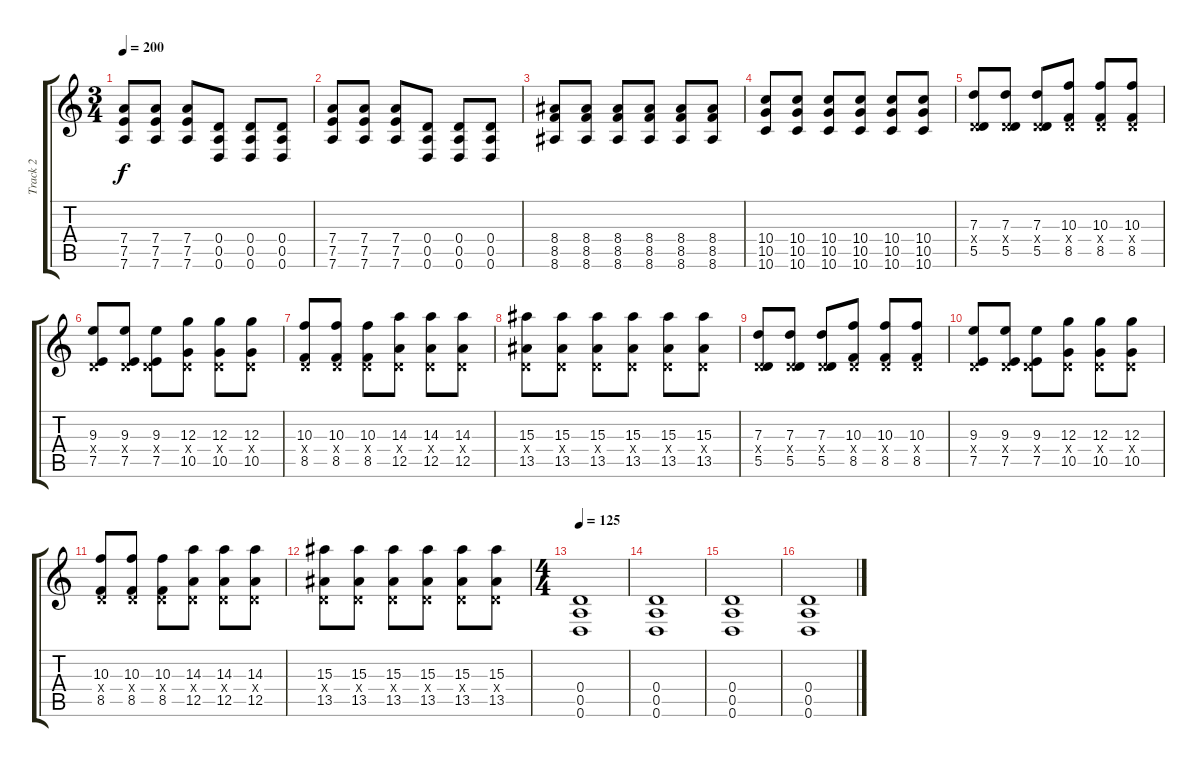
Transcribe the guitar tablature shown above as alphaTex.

\track ("Track 2" "Track 2") {instrument distortionguitar}
\staff {score tabs}
\tuning (E4 B3 G3 D3 A2 D2) {hide}
\ts (3 4)
\tempo 200
\clef g2
\ks c
(7.4 7.5 7.6).8{dy f} (7.4 7.5 7.6).8 (7.4 7.5 7.6).8 (0.4 0.5 0.6).8 (0.4 0.5 0.6).8 (0.4 0.5 0.6).8 |
(7.4 7.5 7.6).8 (7.4 7.5 7.6).8 (7.4 7.5 7.6).8 (0.4 0.5 0.6).8 (0.4 0.5 0.6).8 (0.4 0.5 0.6).8 |
(8.4 8.5 8.6).8 (8.4 8.5 8.6).8 (8.4 8.5 8.6).8 (8.4 8.5 8.6).8 (8.4 8.5 8.6).8 (8.4 8.5 8.6).8 |
(10.4 10.5 10.6).8 (10.4 10.5 10.6).8 (10.4 10.5 10.6).8 (10.4 10.5 10.6).8 (10.4 10.5 10.6).8 (10.4 10.5 10.6).8 |
(7.3 0.4{x} 5.5).8 (7.3 0.4{x} 5.5).8 (7.3 0.4{x} 5.5).8 (10.3 0.4{x} 8.5).8 (10.3 0.4{x} 8.5).8 (10.3 0.4{x} 8.5).8 |
(9.3 0.4{x} 7.5).8 (9.3 0.4{x} 7.5).8 (9.3 0.4{x} 7.5).8 (12.3 0.4{x} 10.5).8 (12.3 0.4{x} 10.5).8 (12.3 0.4{x} 10.5).8 |
(10.3 0.4{x} 8.5).8 (10.3 0.4{x} 8.5).8 (10.3 0.4{x} 8.5).8 (14.3 0.4{x} 12.5).8 (14.3 0.4{x} 12.5).8 (14.3 0.4{x} 12.5).8 |
(15.3 0.4{x} 13.5).8 (15.3 0.4{x} 13.5).8 (15.3 0.4{x} 13.5).8 (15.3 0.4{x} 13.5).8 (15.3 0.4{x} 13.5).8 (15.3 0.4{x} 13.5).8 |
(7.3 0.4{x} 5.5).8 (7.3 0.4{x} 5.5).8 (7.3 0.4{x} 5.5).8 (10.3 0.4{x} 8.5).8 (10.3 0.4{x} 8.5).8 (10.3 0.4{x} 8.5).8 |
(9.3 0.4{x} 7.5).8 (9.3 0.4{x} 7.5).8 (9.3 0.4{x} 7.5).8 (12.3 0.4{x} 10.5).8 (12.3 0.4{x} 10.5).8 (12.3 0.4{x} 10.5).8 |
(10.3 0.4{x} 8.5).8 (10.3 0.4{x} 8.5).8 (10.3 0.4{x} 8.5).8 (14.3 0.4{x} 12.5).8 (14.3 0.4{x} 12.5).8 (14.3 0.4{x} 12.5).8 |
(15.3 0.4{x} 13.5).8 (15.3 0.4{x} 13.5).8 (15.3 0.4{x} 13.5).8 (15.3 0.4{x} 13.5).8 (15.3 0.4{x} 13.5).8 (15.3 0.4{x} 13.5).8 |
\ts (4 4)
\tempo 125
(0.4 0.5 0.6).1 |
(0.4 0.5 0.6).1 |
(0.4 0.5 0.6).1 |
(0.4 0.5 0.6).1
